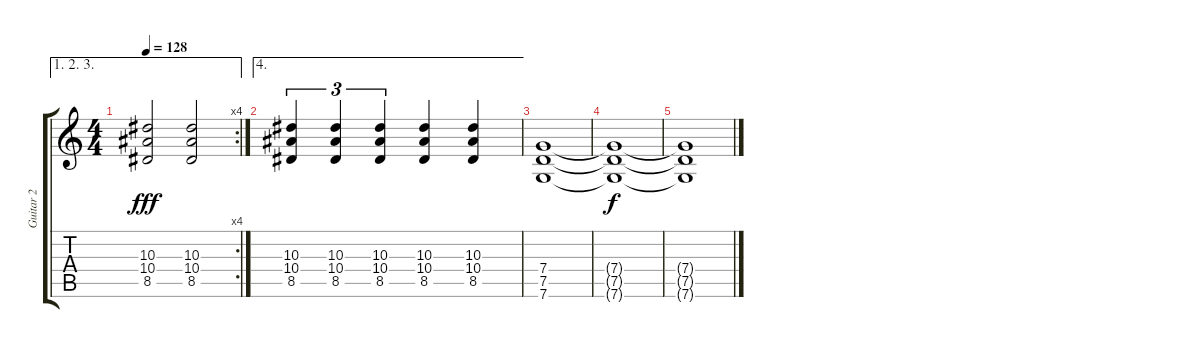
\track ("Guitar 2" "Guitar 2") {instrument distortionguitar}
\staff {score tabs}
\tuning (D4 A3 F3 C3 G2 C2) {hide}
\ae (1 2 3)
\rc 4
\ts (4 4)
\tempo 128
\clef g2
\ks c
(10.3 10.4 8.5).2{dy fff} (10.3 10.4 8.5).2 |
\ae 4
(10.3 10.4 8.5).4{tu (3 2)} (10.3 10.4 8.5).4{tu (3 2)} (10.3 10.4 8.5).4{tu (3 2)} (10.3 10.4 8.5).4 (10.3 10.4 8.5).4 |
(7.4 7.5 7.6).1 |
(7.4{t} 7.5{t} 7.6{t}).1{dy f volume 12} |
(7.4{t} 7.5{t} 7.6{t}).1{volume 0}
